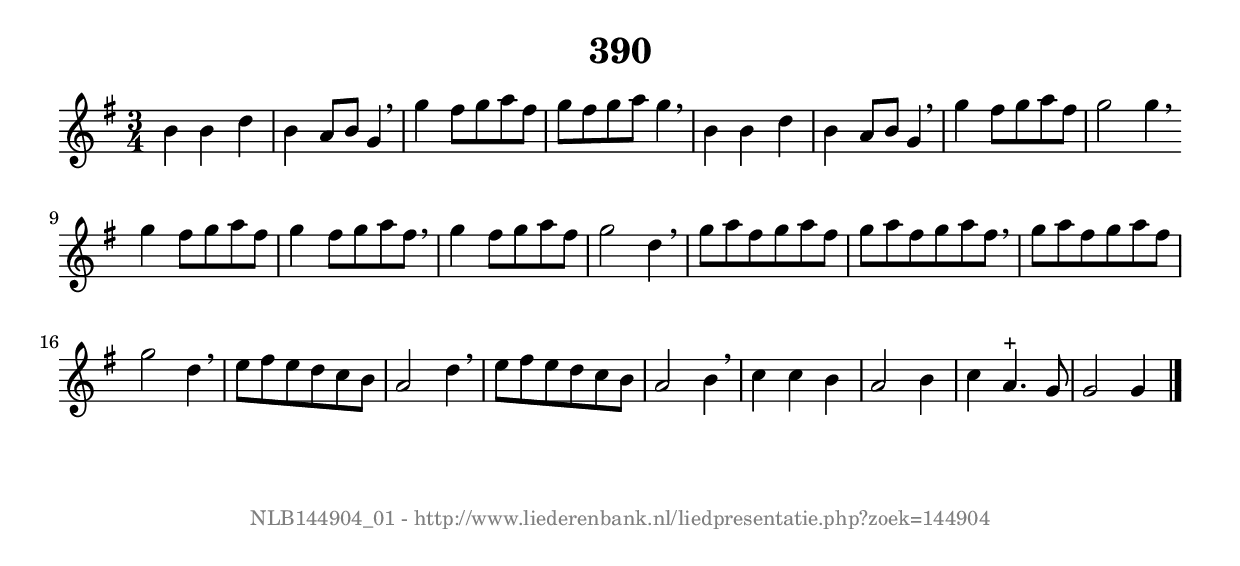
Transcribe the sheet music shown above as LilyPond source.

%
% produced by wce2krn 1.64 (7 June 2014)
%
\version"2.16"
#(append! paper-alist '(("long" . (cons (* 210 mm) (* 2000 mm)))))
#(set-default-paper-size "long")
sb = {\breathe}
mBreak = {\breathe }
bBreak = {\breathe }
x = {\once\override NoteHead #'style = #'cross }
gl=\glissando
itime={\override Staff.TimeSignature #'stencil = ##f }
ficta = {\once\set suggestAccidentals = ##t}
fine = {\once\override Score.RehearsalMark #'self-alignment-X = #1 \mark \markup {\italic{Fine}}}
dc = {\once\override Score.RehearsalMark #'self-alignment-X = #1 \mark \markup {\italic{D.C.}}}
dcf = {\once\override Score.RehearsalMark #'self-alignment-X = #1 \mark \markup {\italic{D.C. al Fine}}}
dcc = {\once\override Score.RehearsalMark #'self-alignment-X = #1 \mark \markup {\italic{D.C. al Coda}}}
ds = {\once\override Score.RehearsalMark #'self-alignment-X = #1 \mark \markup {\italic{D.S.}}}
dsf = {\once\override Score.RehearsalMark #'self-alignment-X = #1 \mark \markup {\italic{D.S. al Fine}}}
dsc = {\once\override Score.RehearsalMark #'self-alignment-X = #1 \mark \markup {\italic{D.S. al Coda}}}
pv = {\set Score.repeatCommands = #'((volta "1"))}
sv = {\set Score.repeatCommands = #'((volta "2"))}
tv = {\set Score.repeatCommands = #'((volta "3"))}
qv = {\set Score.repeatCommands = #'((volta "4"))}
xv = {\set Score.repeatCommands = #'((volta #f))}
\header{ tagline = ""
title = "390"
}
\score {{
\key g \major
\relative g'
{
\set melismaBusyProperties = #'()
\time 3/4
\tempo 4=120
\override Score.MetronomeMark #'transparent = ##t
\override Score.RehearsalMark #'break-visibility = #(vector #t #t #f)
b4 b d b a8 b g4 \sb g' fis8 g a fis g fis g a g4 \mBreak \bar "|"
b,4 b d b a8 b g4 \sb g' fis8 g a fis g2 g4 \bar ":|:" \bBreak
g4 fis8 g a fis g4 fis8 g a fis \sb g4 fis8 g a fis g2 d4 \mBreak \bar "|"
g8 a fis g a fis g a fis g a fis \sb g a fis g a fis g2 d4 \mBreak \bar "|"
e8 fis e d c b a2 d4 \sb e8 fis e d c b a2 b4 \mBreak \bar "|"
c4 c b a2 b4 c a4.^"+" g8 g2 g4 \bar "|."
 }}
 \midi { }
 \layout {
            indent = 0.0\cm
}
}
\markup { \vspace #0 } \markup { \with-color #grey \fill-line { \center-column { \smaller "NLB144904_01 - http://www.liederenbank.nl/liedpresentatie.php?zoek=144904" } } }
